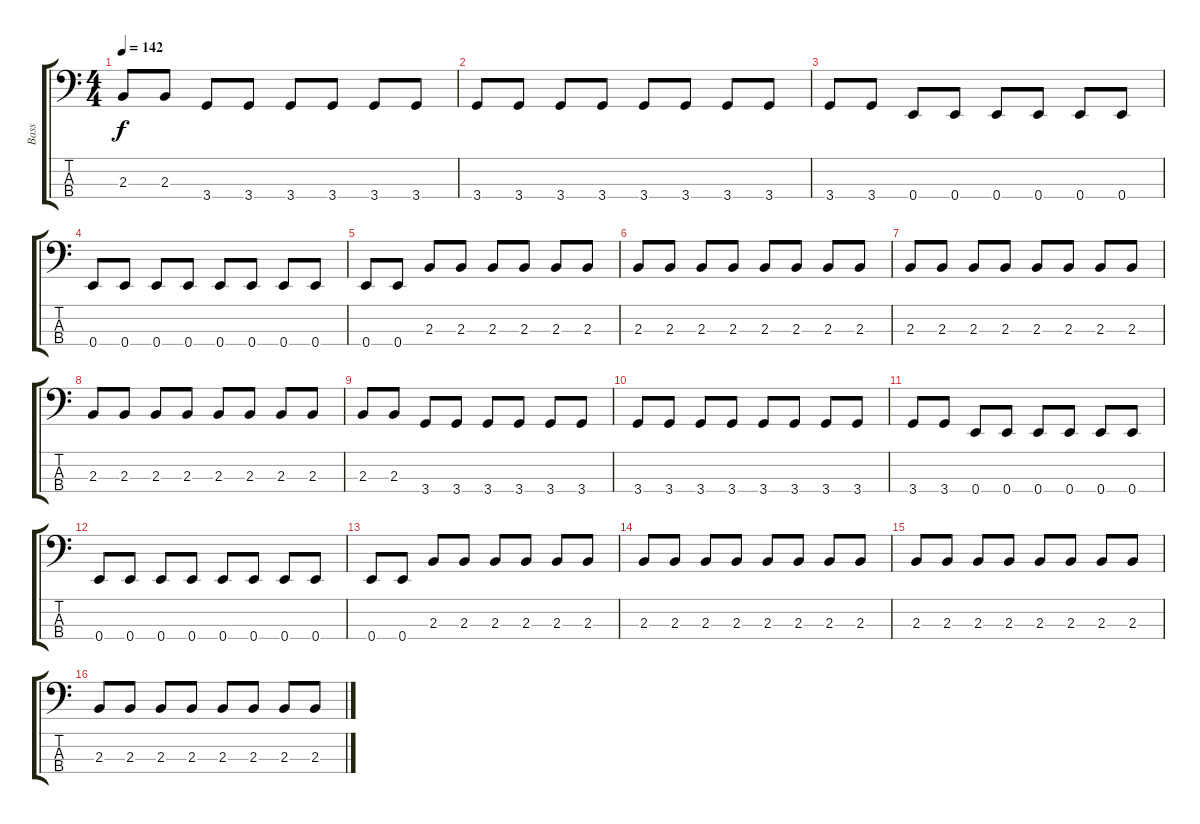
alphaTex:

\track ("Bass" "Bass") {instrument electricbassfinger}
\staff {score tabs}
\tuning (G2 D2 A1 E1) {hide}
\ts (4 4)
\tempo 142
\clef f4
\ks c
2.3.8{dy f} 2.3.8 3.4.8 3.4.8 3.4.8 3.4.8 3.4.8 3.4.8 |
3.4.8 3.4.8 3.4.8 3.4.8 3.4.8 3.4.8 3.4.8 3.4.8 |
3.4.8 3.4.8 0.4.8 0.4.8 0.4.8 0.4.8 0.4.8 0.4.8 |
0.4.8 0.4.8 0.4.8 0.4.8 0.4.8 0.4.8 0.4.8 0.4.8 |
0.4.8 0.4.8 2.3.8 2.3.8 2.3.8 2.3.8 2.3.8 2.3.8 |
2.3.8 2.3.8 2.3.8 2.3.8 2.3.8 2.3.8 2.3.8 2.3.8 |
2.3.8 2.3.8 2.3.8 2.3.8 2.3.8 2.3.8 2.3.8 2.3.8 |
2.3.8 2.3.8 2.3.8 2.3.8 2.3.8 2.3.8 2.3.8 2.3.8 |
2.3.8 2.3.8 3.4.8 3.4.8 3.4.8 3.4.8 3.4.8 3.4.8 |
3.4.8 3.4.8 3.4.8 3.4.8 3.4.8 3.4.8 3.4.8 3.4.8 |
3.4.8 3.4.8 0.4.8 0.4.8 0.4.8 0.4.8 0.4.8 0.4.8 |
0.4.8 0.4.8 0.4.8 0.4.8 0.4.8 0.4.8 0.4.8 0.4.8 |
0.4.8 0.4.8 2.3.8 2.3.8 2.3.8 2.3.8 2.3.8 2.3.8 |
2.3.8 2.3.8 2.3.8 2.3.8 2.3.8 2.3.8 2.3.8 2.3.8 |
2.3.8 2.3.8 2.3.8 2.3.8 2.3.8 2.3.8 2.3.8 2.3.8 |
2.3.8 2.3.8 2.3.8 2.3.8 2.3.8 2.3.8 2.3.8 2.3.8
